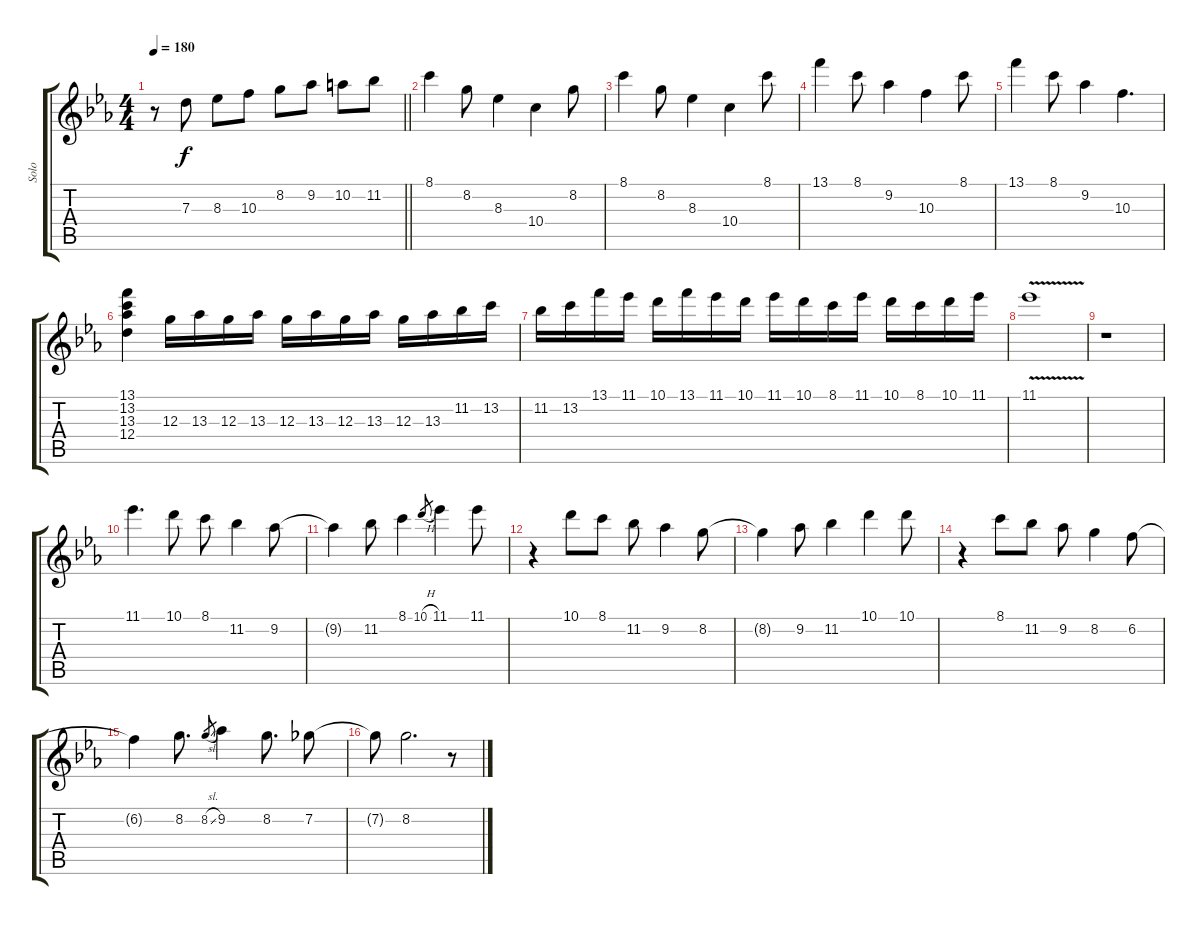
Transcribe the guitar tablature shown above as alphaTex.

\track ("Solo" "Solo") {instrument electricguitarjazz}
\staff {score tabs}
\tuning (E4 B3 G3 D3 A2 E2) {hide}
\ts (4 4)
\tempo 180
\clef g2
\barLineRight lightlight
\ks eb
r.8{dy f} 7.3.8 8.3.8 10.3.8 8.2.8 9.2.8 10.2.8 11.2.8 |
8.1.4 8.2.8 8.3.4 10.4.4 8.2.8 |
8.1.4 8.2.8 8.3.4 10.4.4 8.1.8 |
13.1.4 8.1.8 9.2.4 10.3.4 8.1.8 |
13.1.4 8.1.8 9.2.4 10.3.4{d} |
(13.1 13.2 13.3 12.4).4 12.3.16 13.3.16 12.3.16 13.3.16 12.3.16 13.3.16 12.3.16 13.3.16 12.3.16 13.3.16 11.2.16 13.2.16 |
11.2.16 13.2.16 13.1.16 11.1.16 10.1.16 13.1.16 11.1.16 10.1.16 11.1.16 10.1.16 8.1.16 11.1.16 10.1.16 8.1.16 10.1.16 11.1.16 |
11.1{v}.1 |
r.1 |
11.1.4{d} 10.1.8 8.1.8 11.2.4 9.2.8 |
9.2{t}.4 11.2.8 8.1.4 10.1{h}.8{gr} 11.1.4 11.1.8 |
r.4 10.1.8 8.1.8 11.2.8 9.2.4 8.2.8 |
8.2{t}.4 9.2.8 11.2.4 10.1.4 10.1.8 |
r.4 8.1.8 11.2.8 9.2.8 8.2.4 6.2.8 |
6.2{t}.4 8.2.8{d} 8.2{sl}.8{gr} 9.2.4 8.2.8{d} 7.2.8 |
7.2{t}.8 8.2.2{d} r.8
